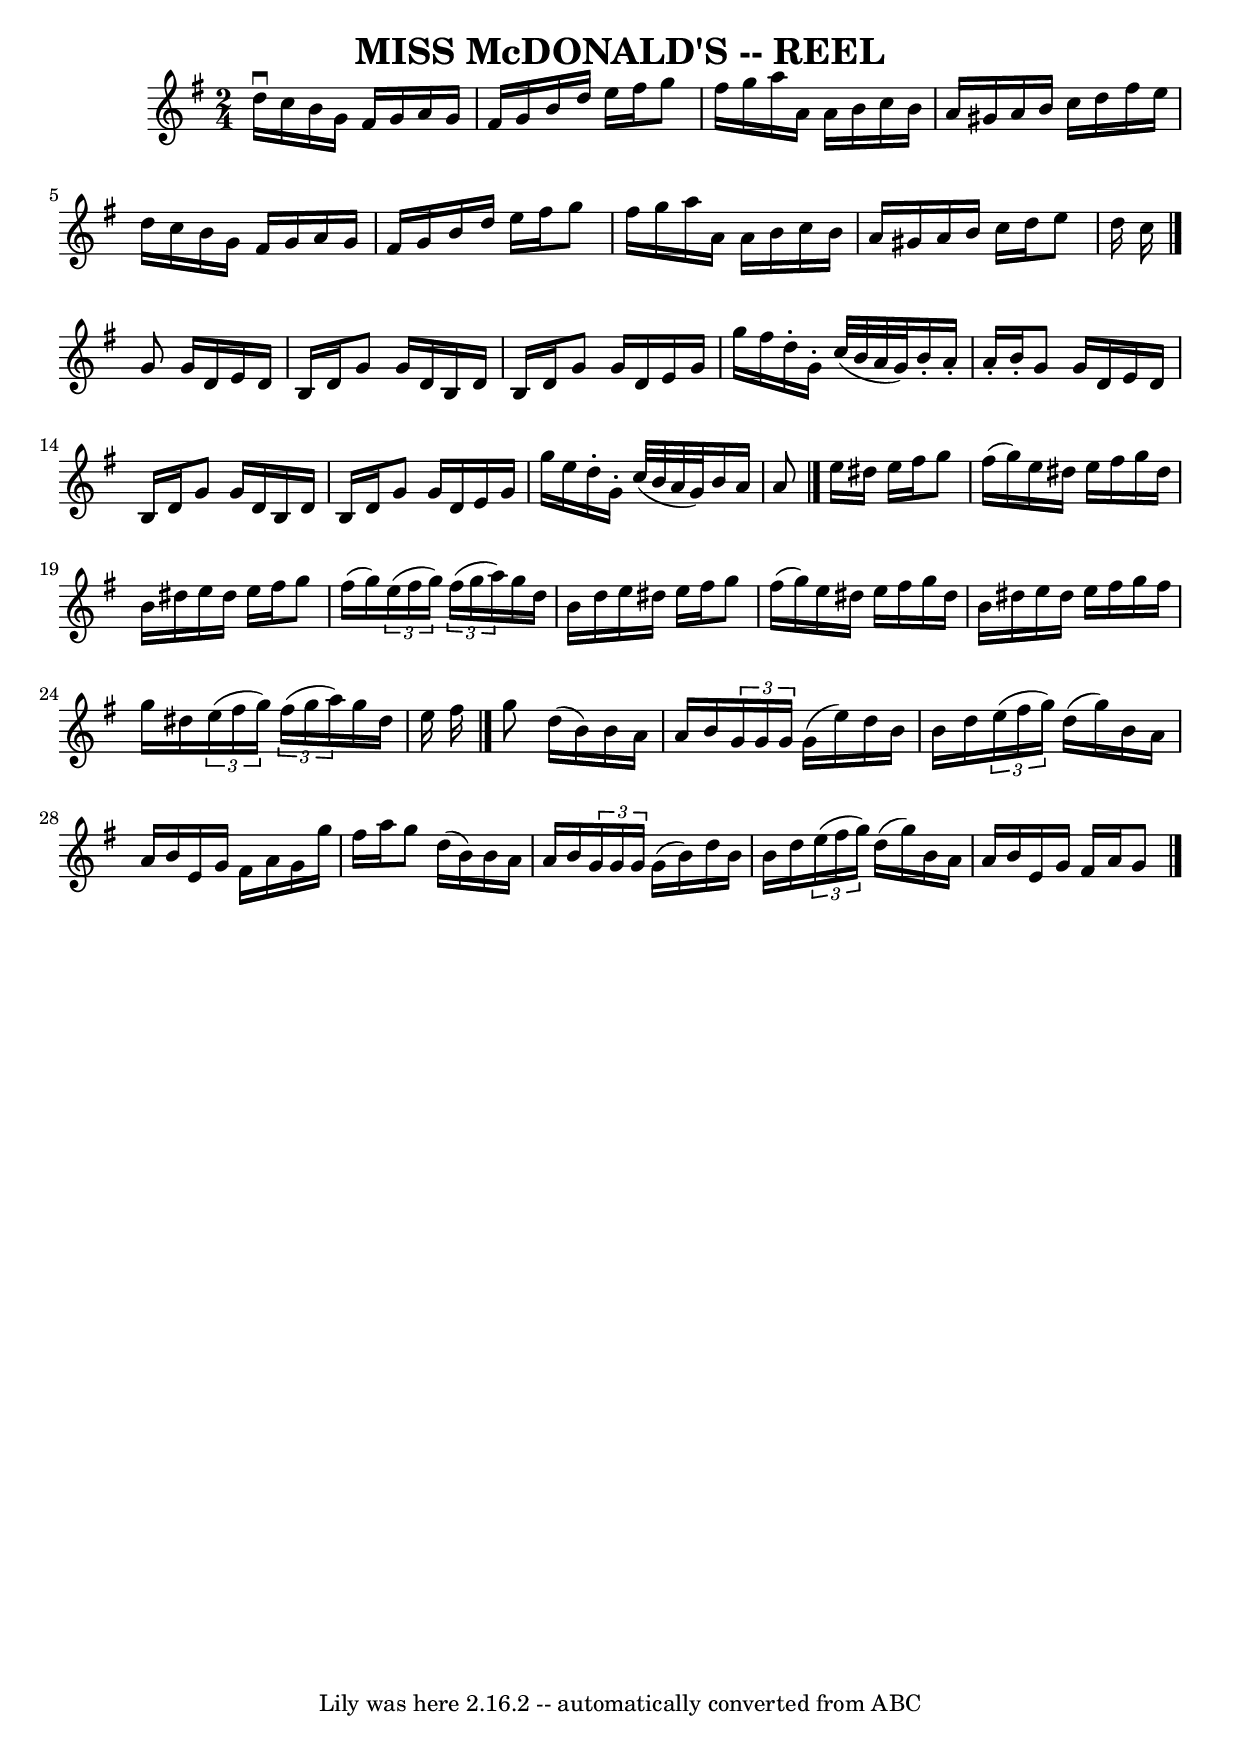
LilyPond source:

\version "2.16.2"
\include "Mammoth.ily"
\header {
  %% book = "Ryan's Mammoth Collection of Fiddle Tunes"
  crossRefNumber = "1"
  footnotes = ""
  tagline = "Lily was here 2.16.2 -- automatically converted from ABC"
  title = "MISS McDONALD'S -- REEL"

}
voicedefault =  {


  \time 2/4 
  \key g \major
  d''16^\downbow c''16        |
  b'16    
  g'16 fis'16 g'16 a'16 g'16 fis'16 g'16    |
  b'16    
  d''16 e''16 fis''16 g''8 fis''16 g''16    |
  a''16    
  a'16 a'16 b'16 c''16 b'16 a'16 gis'16    |
  a'16    
  b'16 c''16 d''16 fis''16 e''16 d''16 c''16        |
  
  b'16 g'16 fis'16 g'16 a'16 g'16 fis'16 g'16    |
  
  b'16 d''16 e''16 fis''16 g''8 fis''16 g''16    |
  
  a''16 a'16 a'16 b'16 c''16 b'16 a'16 gis'16    |
  
  a'16 b'16 c''16 d''16 e''8 d''16 c''16    \bar "|." g'8   
  g'16 d'16 e'16 d'16 b16 d'16    |
  g'8 g'16 d'16  
  b16 d'16 b16 d'16    |
  g'8 g'16 d'16 e'16 g'16  
  g''16 fis''16    |
  d''16 -. g'16 -. c''32 (b'32 a'32    
  g'32) b'16 -. a'16 -. a'16 -. b'16 -.       |
  g'8 g'16   
  d'16 e'16 d'16 b16 d'16    |
  g'8 g'16 d'16 b16   
  d'16 b16 d'16    |
  g'8 g'16 d'16 e'16 g'16 g''16 
  e''16    |
  d''16 -. g'16 -. c''32 (b'32 a'32 g'32)  
  b'16 a'16 a'8    \bar "|." e''16 dis''16 e''16 fis''16    
  g''8 fis''16 (g''16)   |
  e''16 dis''16 e''16 fis''16 
  g''16 dis''16 b'16 dis''16    |
  e''16 dis''16 e''16  
  fis''16 g''8 fis''16 (g''16)   |
  \times 2/3 { e''16 (
	       fis''16 g''16) 
	     }   \times 2/3 { fis''16 (g''16 a''16) 
			    }   
  g''16 d''16 b'16 d''16        |
  e''16 dis''16 e''16    
  fis''16 g''8 fis''16 (g''16)   |
  e''16 dis''16 e''16 
  fis''16 g''16 dis''16 b'16 dis''16    |
  e''16    
  dis''16 e''16 fis''16 g''16 fis''16 g''16 dis''16    
  \times 2/3 { e''16 (fis''16 g''16) 
	     }   \times 2/3 { fis''16 (
			      g''16 a''16) 
			    } g''16 dis''16 e''16 fis''16    \bar "|."     
  g''8 d''16 (b'16) b'16 a'16 a'16 b'16    |
  
  \times 2/3 { g'16 g'16 g'16  
	     } g'16 (e''16) d''16 b'16    
  b'16 d''16    |
  \times 2/3 { e''16 (fis''16 g''16) 
	     }   
  d''16 (g''16) b'16 a'16 a'16 b'16    |
  e'16 g'16   
  fis'16 a'16 g'16 g''16 fis''16 a''16        |
  g''8    
  d''16 (b'16) b'16 a'16 a'16 b'16    |
  \times 2/3 {   
    g'16 g'16 g'16  
  } g'16 (b'16) d''16 b'16 b'16 d''16    
  |
  \times 2/3 { e''16 (fis''16 g''16) 
	     } d''16 (g''16  
  -) b'16 a'16 a'16 b'16    |
  e'16 g'16 fis'16 a'16  
  g'8      \bar "|."   

}

\score{
  <<

    \context Staff="default"
    {
      \voicedefault 
      
    }

  >>
  \layout {
    
  }
  \midi {
  }

}
